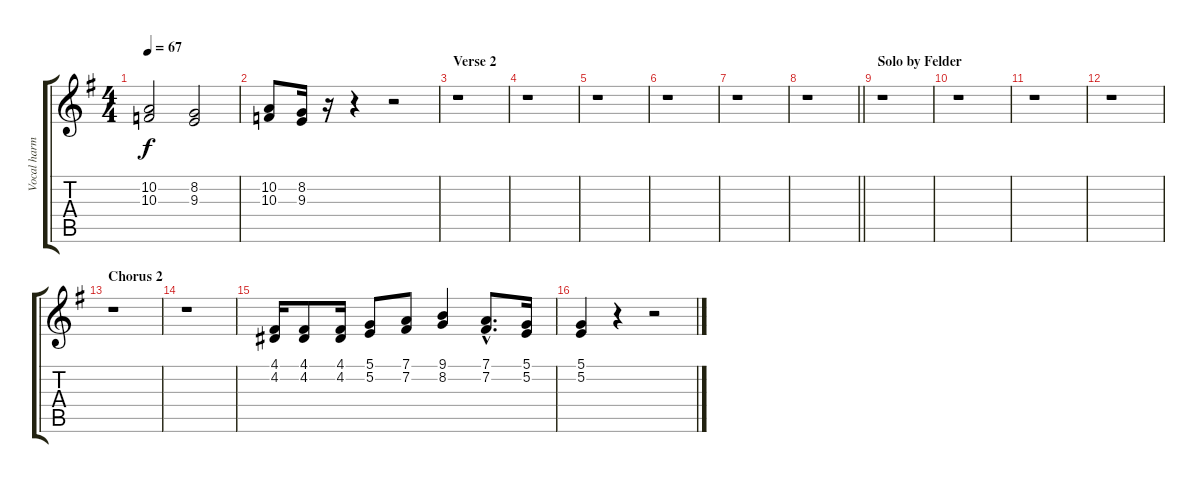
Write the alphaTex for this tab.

\track ("Vocal harmony - Frey, Schmit, Henley)" "Vocal harm") {instrument choiraahs}
\staff {score tabs}
\tuning (D4 B3 G3 D3 G2 D2) {hide}
\ts (4 4)
\tempo 67
\clef g2
\ks g
(10.2 10.3).2{dy f} (8.2 9.3).2 |
(10.2 10.3).8 (8.2 9.3).16 r.16 r.4 r.2 |
\section ("" "Verse 2")
r.1 |
r.1 |
r.1 |
r.1 |
r.1 |
\barLineRight lightlight
r.1 |
\section ("" "Solo by Felder")
r.1 |
r.1 |
r.1 |
r.1 |
\section ("" "Chorus 2")
r.1 |
r.1 |
(4.1 4.2).16 (4.1 4.2).8 (4.1 4.2).16 (5.1 5.2).8 (7.1 7.2).8 (9.1 8.2).4 (7.1{hac} 7.2{hac}).8{d} (5.1 5.2).16 |
(5.1 5.2).4 r.4 r.2
